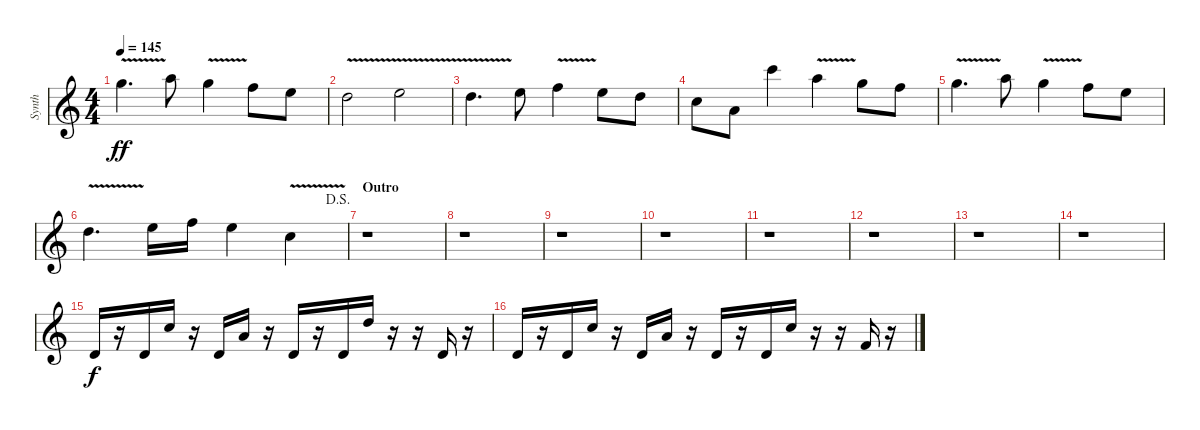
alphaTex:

\track ("Synth" "Synth") {instrument lead7fifths}
\staff {score}
\tuning (E4 B3 G3 D3 A2 E2 B1) {hide}
\ts (4 4)
\tempo 145
\clef g2
\ks c
15.1{v}.4{d dy ff} 17.1.8 15.1{v}.4 13.1.8 12.1.8 |
10.1{v}.2 12.1{v}.2 |
10.1{v}.4{d} 12.1.8 13.1{v}.4 12.1.8 10.1.8 |
8.1.8 5.1.8 20.1.4 17.1{v}.4 15.1.8 13.1.8 |
15.1{v}.4{d} 17.1.8 15.1{v}.4 13.1.8 12.1.8 |
\jump dalsegno
10.1{v}.4{d} 12.1.16 13.1.16 12.1.4 8.1{v}.4 |
\section ("" "Outro")
r.1 |
r.1 |
r.1 |
r.1 |
r.1 |
r.1 |
r.1 |
r.1 |
3.2.16{dy f} r.16 3.2.16 8.1.16 r.16 3.2.16 5.1.16 r.16 3.2.16 r.16 3.2.16 10.1.16 r.16 r.16 3.2.16 r.16 |
3.2.16 r.16 3.2.16 8.1.16 r.16 3.2.16 5.1.16 r.16 3.2.16 r.16 3.2.16 8.1.16 r.16 r.16 1.1.16 r.16
